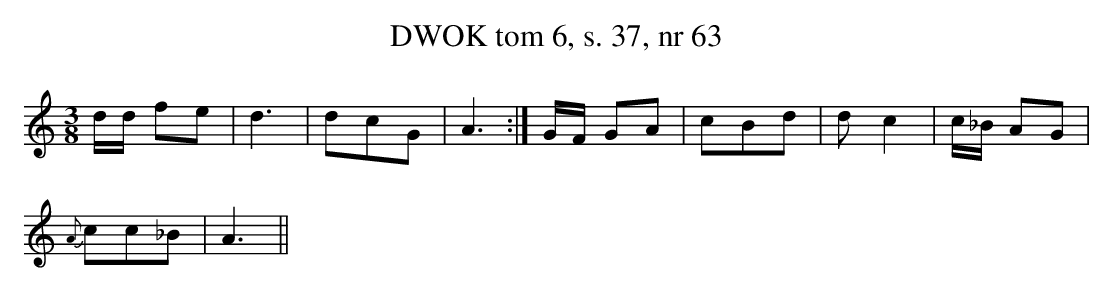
X:1
T:DWOK tom 6, s. 37, nr 63
L:1/16
M:3/8
K:C
dd f2e2|d6|d2c2G2|A6:|GF G2A2|c2B2d2|d2c4|c_B A2G2|
{A}c2c2_B2|A6||
